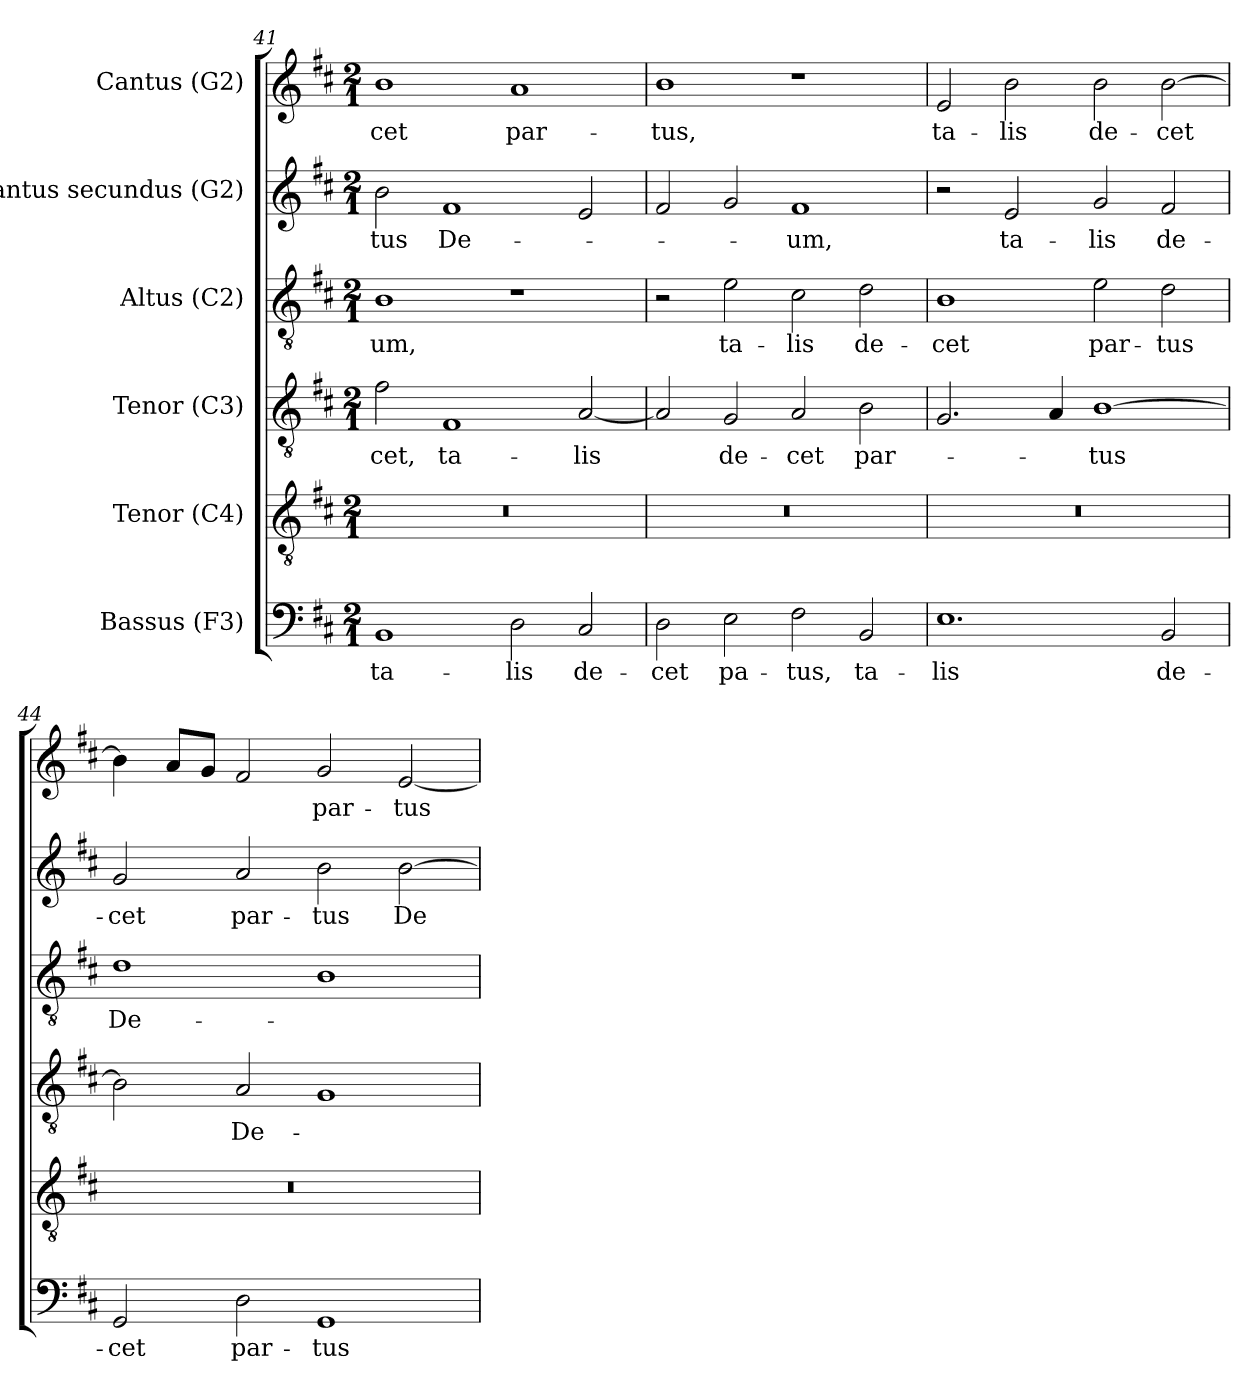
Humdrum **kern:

**kern	**text	**kern	**kern	**text	**kern	**text	**kern	**text	**kern	**text
*part6	*part6	*part5	*part4	*part4	*part3	*part3	*part2	*part2	*part1	*part1
*staff6	*staff6	*staff5	*staff4	*staff4	*staff3	*staff3	*staff2	*staff2	*staff1	*staff1
*I"Bassus (F3)	*	*I"Tenor (C4)	*I"Tenor (C3)	*	*I"Altus (C2)	*	*I"Cantus secundus (G2)	*	*I"Cantus (G2)	*
*clefF4	*	*clefGv2	*clefGv2	*	*clefGv2	*	*clefG2	*	*clefG2	*
*	*	*	*	*	*ITrd7c12	*	*	*	*	*
*k[f#c#]	*	*k[f#c#]	*k[f#c#]	*	*k[f#c#]	*	*k[f#c#]	*	*k[f#c#]	*
*D:	*	*D:	*D:	*	*D:	*	*D:	*	*D:	*
*M2/1	*	*M2/1	*M2/1	*	*M2/1	*	*M2/1	*	*M2/1	*
=41	=41	=41	=41	=41	=41	=41	=41	=41	=41	=41
!	!LO:LY:b:color=#000000	!LO:N:vis=1	!	!	!	!	!	!	!	!
!	!	!	!	!LO:LY:b:color=#000000	!	!	!	!	!	!
!	!	!	!	!	!	!LO:LY:b:color=#000000	!	!	!	!
!	!	!	!	!	!	!	!	!LO:LY:b:color=#000000	!	!
!	!	!	!	!	!	!	!	!	!	!LO:LY:b:color=#000000
1BBi	ta-	0r	2f#i\	-cet,	1BBi	-um,	2bi\	-tus	1bi	-cet
!	!	!	!	!LO:LY:b:color=#000000	!	!	!	!	!	!
!	!	!	!	!	!	!	!	!LO:LY:b:color=#000000	!	!
.	.	.	1F#i	ta-	.	.	1f#i	De-	.	.
!	!LO:LY:b:color=#000000	!	!	!	!	!	!	!	!	!
!	!	!	!	!	!	!	!	!	!	!LO:LY:b:color=#000000
2Di\	-lis	.	.	.	1r	.	.	.	1ai	par-
!	!LO:LY:b:color=#000000	!	!	!	!	!	!	!	!	!
!	!	!	!	!LO:LY:b:color=#000000	!	!	!	!	!	!
2C#i/	de-	.	[2Ai/	-lis	.	.	2ei/	.	.	.
=42	=42	=42	=42	=42	=42	=42	=42	=42	=42	=42
!	!LO:LY:b:color=#000000	!LO:N:vis=1	!	!	!	!	!	!	!	!
!	!	!	!	!	!	!	!	!	!	!LO:LY:b:color=#000000
2Di\	-cet	0r	2Ai/]	.	2r	.	2f#i/	.	1bi	-tus,
!	!LO:LY:b:color=#000000	!	!	!	!	!	!	!	!	!
!	!	!	!	!LO:LY:b:color=#000000	!	!	!	!	!	!
!	!	!	!	!	!	!LO:LY:b:color=#000000	!	!	!	!
2Ei\	pa-	.	2Gi/	de-	2Ei\	ta-	2gi/	.	.	.
!	!LO:LY:b:color=#000000	!	!	!	!	!	!	!	!	!
!	!	!	!	!LO:LY:b:color=#000000	!	!	!	!	!	!
!	!	!	!	!	!	!LO:LY:b:color=#000000	!	!	!	!
!	!	!	!	!	!	!	!	!LO:LY:b:color=#000000	!	!
2F#i\	-tus,	.	2Ai/	-cet	2C#i\	-lis	1f#i	-um,	1r	.
!	!LO:LY:b:color=#000000	!	!	!	!	!	!	!	!	!
!	!	!	!	!LO:LY:b:color=#000000	!	!	!	!	!	!
!	!	!	!	!	!	!LO:LY:b:color=#000000	!	!	!	!
2BBi/	ta-	.	2Bi\	par-	2Di\	de-	.	.	.	.
!!LO:PB:g=z
=43	=43	=43	=43	=43	=43	=43	=43	=43	=43	=43
!	!LO:LY:b:color=#000000	!LO:N:vis=1	!	!	!	!	!	!	!	!
!	!	!	!	!	!	!LO:LY:b:color=#000000	!	!	!	!
!	!	!	!	!	!	!	!	!	!	!LO:LY:b:color=#000000
1.Ei	-lis	0r	2.Gi/	.	1BBi	-cet	2r	.	2ei/	ta-
!	!	!	!	!	!	!	!	!LO:LY:b:color=#000000	!	!
!	!	!	!	!	!	!	!	!	!	!LO:LY:b:color=#000000
.	.	.	.	.	.	.	2ei/	ta-	2bi\	-lis
.	.	.	4Ai/	.	.	.	.	.	.	.
!	!	!	!	!LO:LY:b:color=#000000	!	!	!	!	!	!
!	!	!	!	!	!	!LO:LY:b:color=#000000	!	!	!	!
!	!	!	!	!	!	!	!	!LO:LY:b:color=#000000	!	!
!	!	!	!	!	!	!	!	!	!	!LO:LY:b:color=#000000
.	.	.	[1Bi	-tus	2Ei\	par-	2gi/	-lis	2bi\	de-
!	!LO:LY:b:color=#000000	!	!	!	!	!	!	!	!	!
!	!	!	!	!	!	!LO:LY:b:color=#000000	!	!	!	!
!	!	!	!	!	!	!	!	!LO:LY:b:color=#000000	!	!
!	!	!	!	!	!	!	!	!	!	!LO:LY:b:color=#000000
2BBi/	de-	.	.	.	2Di\	-tus	2f#i/	de-	[2bi\	-cet
=44	=44	=44	=44	=44	=44	=44	=44	=44	=44	=44
!	!LO:LY:b:color=#000000	!LO:N:vis=1	!	!	!	!	!	!	!	!
!	!	!	!	!	!	!LO:LY:b:color=#000000	!	!	!	!
!	!	!	!	!	!	!	!	!LO:LY:b:color=#000000	!	!
2GGi/	-cet	0r	2Bi\]	.	1Di	De-	2gi/	-cet	4bi\]	.
.	.	.	.	.	.	.	.	.	8ai/L	.
.	.	.	.	.	.	.	.	.	8gi/J	.
!	!LO:LY:b:color=#000000	!	!	!	!	!	!	!	!	!
!	!	!	!	!LO:LY:b:color=#000000	!	!	!	!	!	!
!	!	!	!	!	!	!	!	!LO:LY:b:color=#000000	!	!
2Di\	par-	.	2Ai/	De-	.	.	2ai/	par-	2f#i/	.
!	!LO:LY:b:color=#000000	!	!	!	!	!	!	!	!	!
!	!	!	!	!	!	!	!	!LO:LY:b:color=#000000	!	!
!	!	!	!	!	!	!	!	!	!	!LO:LY:b:color=#000000
1GGi	-tus	.	1Gi	.	1BBi	.	2bi\	-tus	2gi/	par-
!	!	!	!	!	!	!	!	!LO:LY:b:color=#000000	!	!
!	!	!	!	!	!	!	!	!	!	!LO:LY:b:color=#000000
.	.	.	.	.	.	.	[2bi\	De-	[2ei/	-tus
=	=	=	=	=	=	=	=	=	=	=
*-	*-	*-	*-	*-	*-	*-	*-	*-	*-	*-
